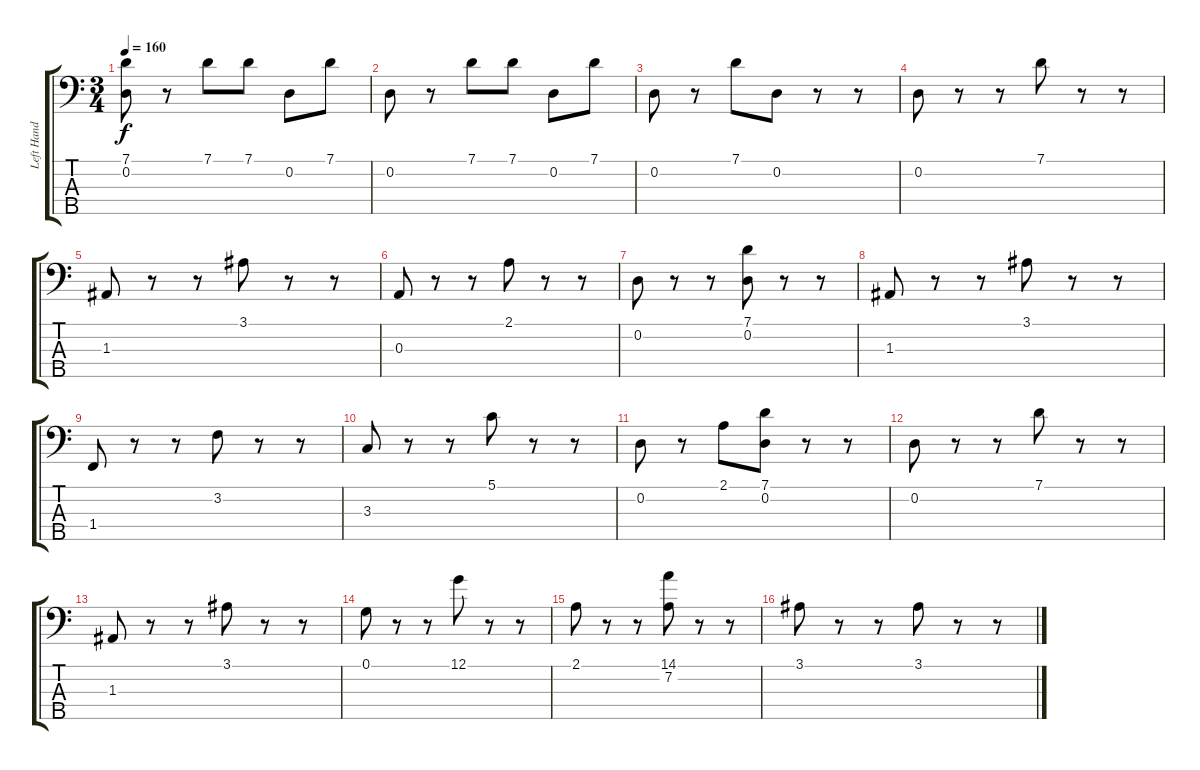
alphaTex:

\track ("Left Hand" "Left Hand") {instrument acousticguitarsteel}
\staff {score tabs}
\tuning (G2 D2 A1 E1 B0) {hide}
\ts (3 4)
\tempo 160
\clef f4
\ks c
(7.1 0.2).8{dy f} r.8 7.1.8 7.1.8 0.2.8 7.1.8 |
0.2.8 r.8 7.1.8 7.1.8 0.2.8 7.1.8 |
0.2.8 r.8 7.1.8 0.2.8 r.8 r.8 |
0.2.8 r.8 r.8 7.1.8 r.8 r.8 |
1.3.8 r.8 r.8 3.1.8 r.8 r.8 |
0.3.8 r.8 r.8 2.1.8 r.8 r.8 |
0.2.8 r.8 r.8 (7.1 0.2).8 r.8 r.8 |
1.3.8 r.8 r.8 3.1.8 r.8 r.8 |
1.4.8 r.8 r.8 3.2.8 r.8 r.8 |
3.3.8 r.8 r.8 5.1.8 r.8 r.8 |
0.2.8 r.8 2.1.8 (7.1 0.2).8 r.8 r.8 |
0.2.8 r.8 r.8 7.1.8 r.8 r.8 |
1.3.8 r.8 r.8 3.1.8 r.8 r.8 |
0.1.8 r.8 r.8 12.1.8 r.8 r.8 |
2.1.8 r.8 r.8 (14.1 7.2).8 r.8 r.8 |
3.1.8 r.8 r.8 3.1.8 r.8 r.8
